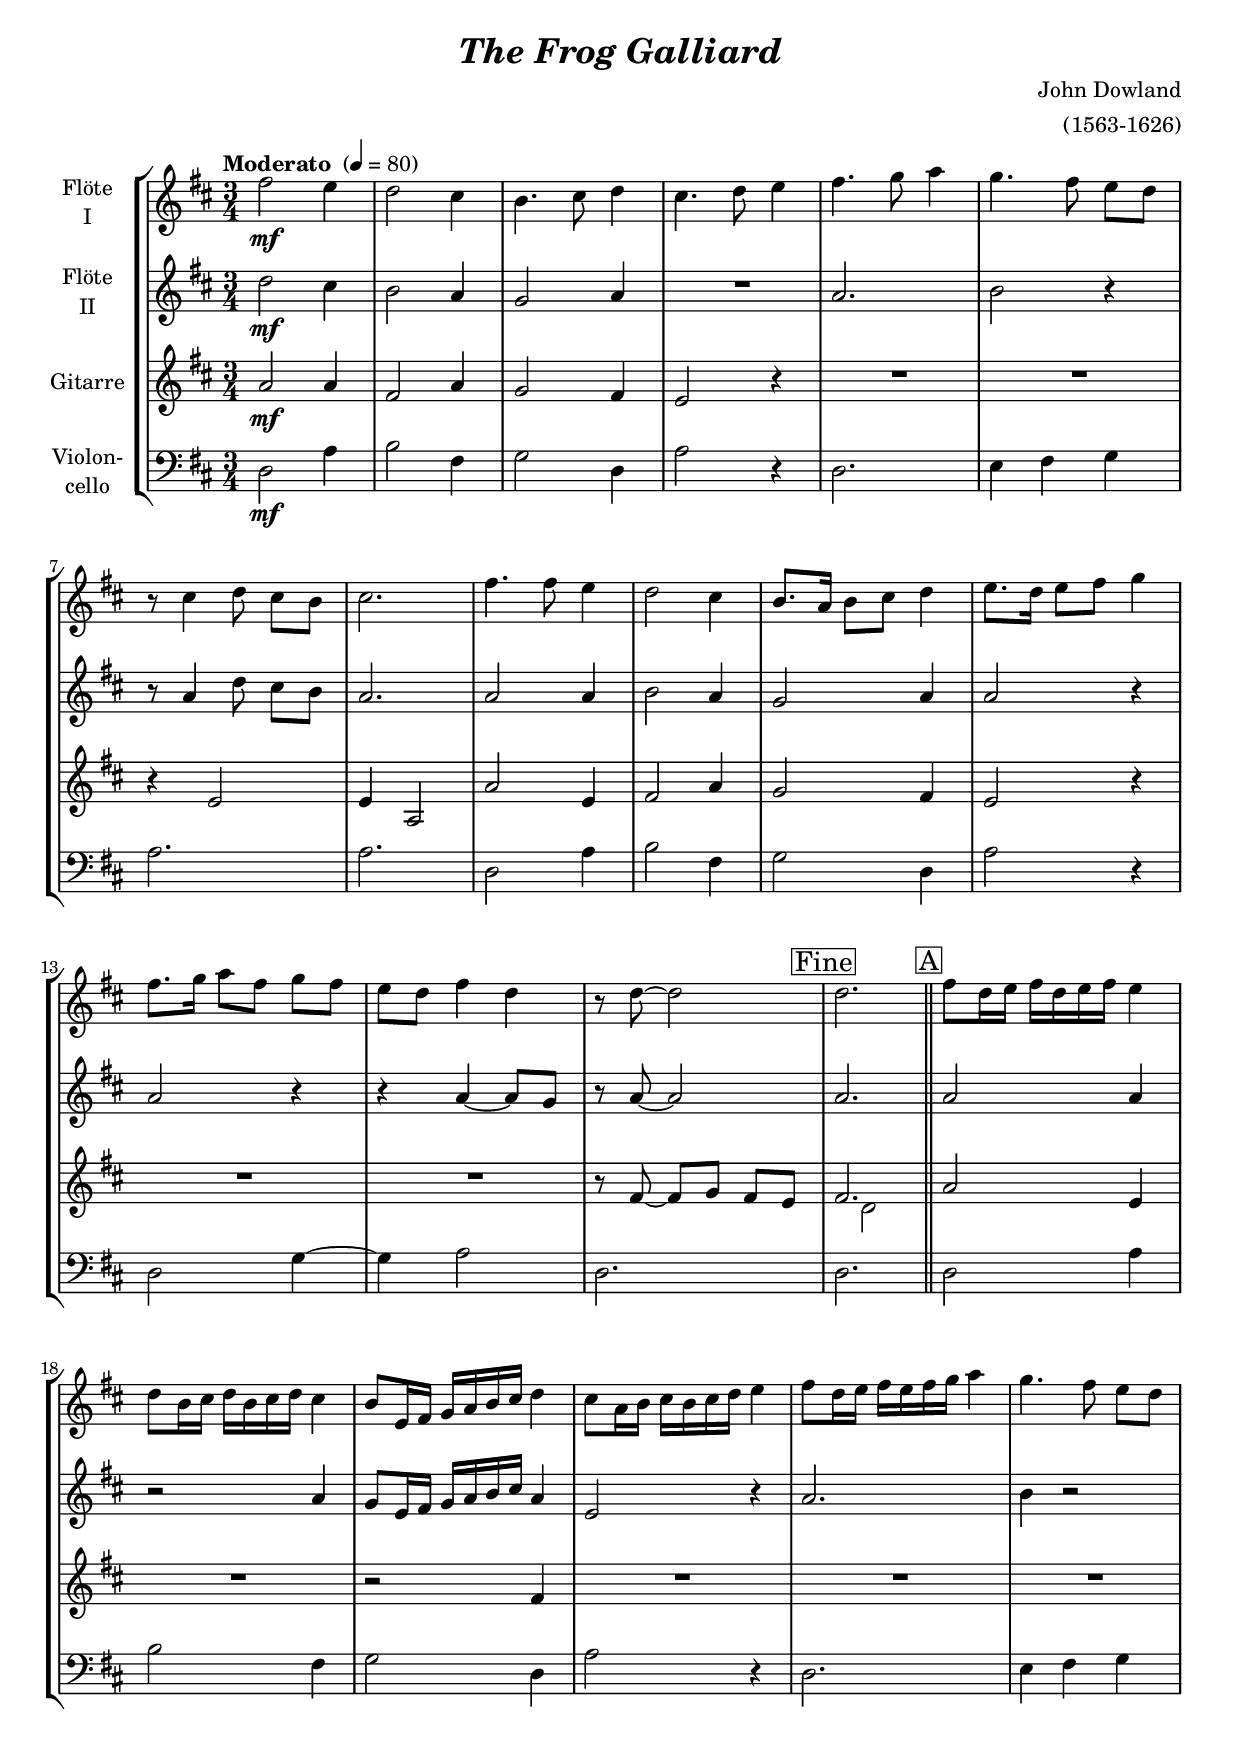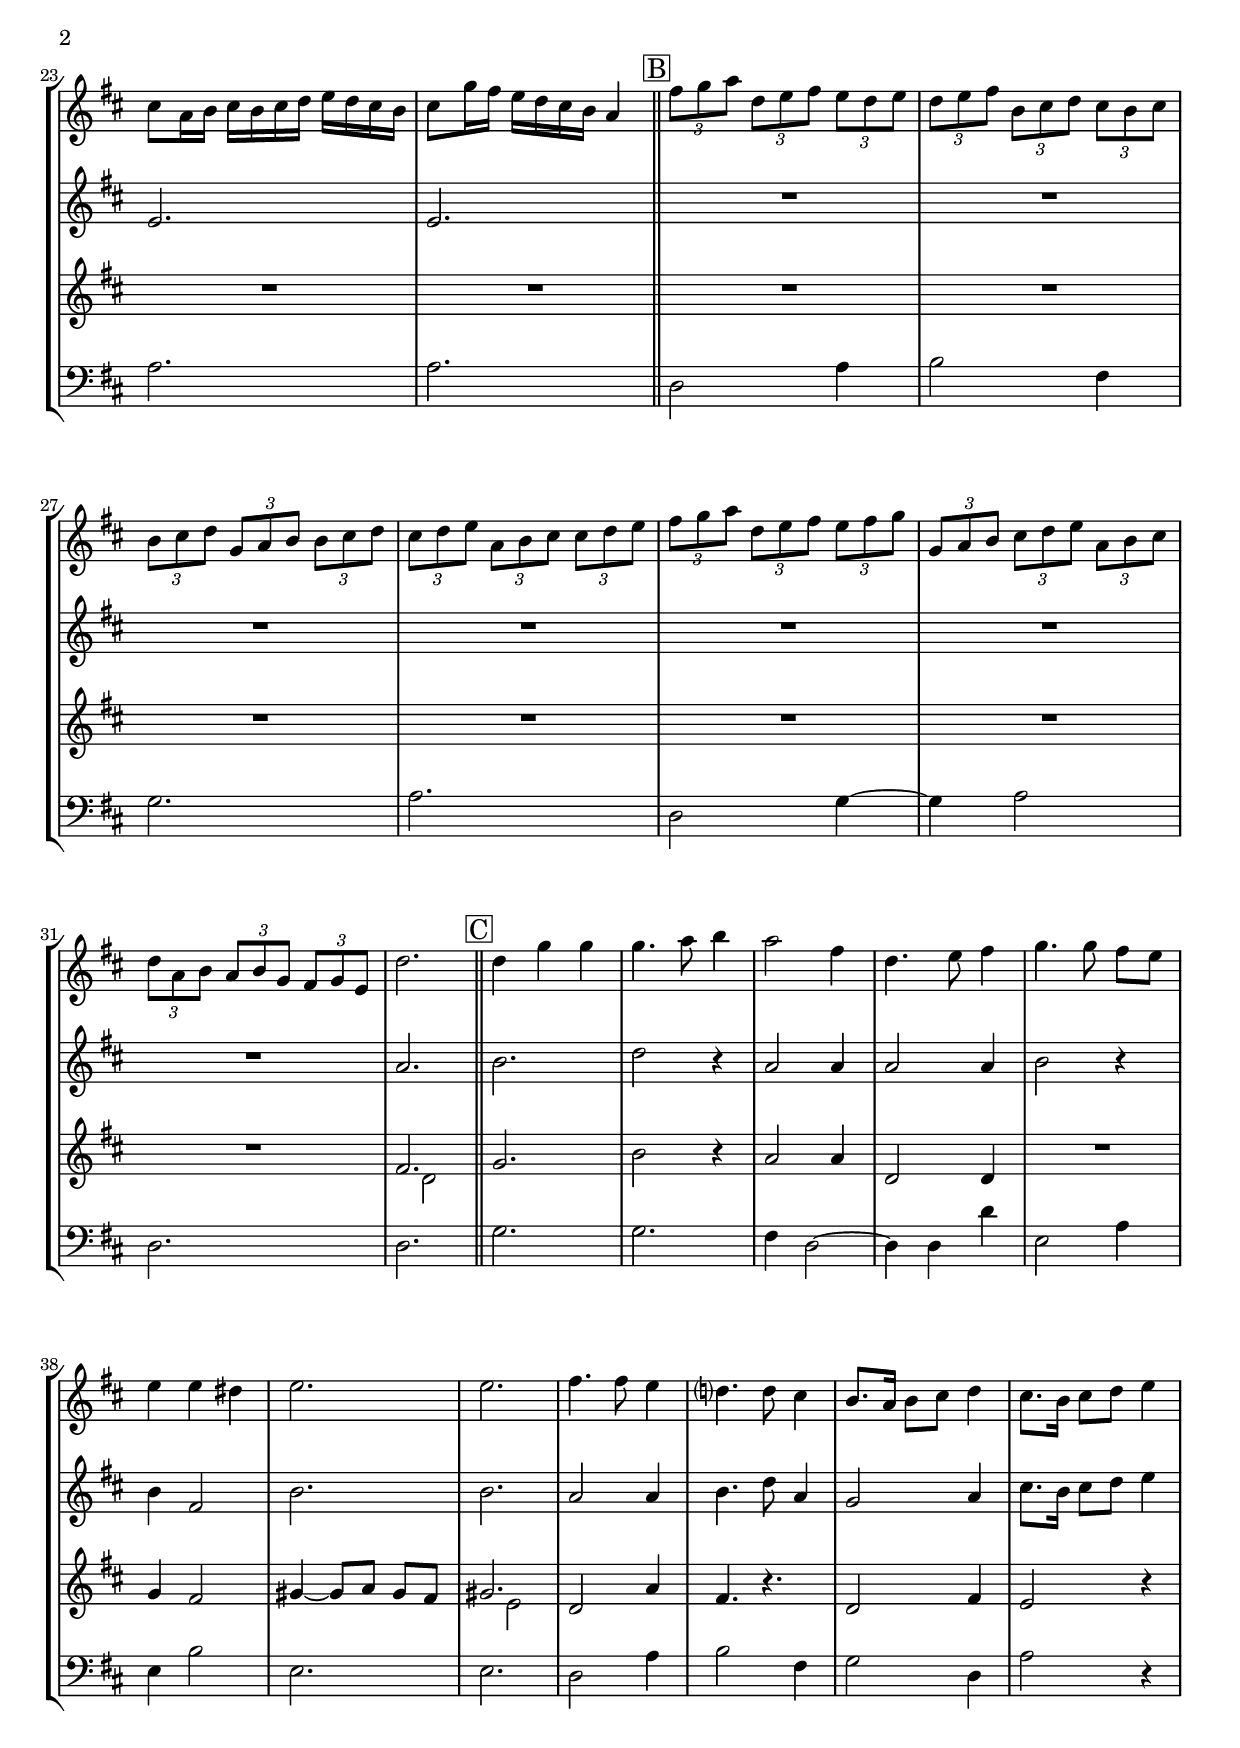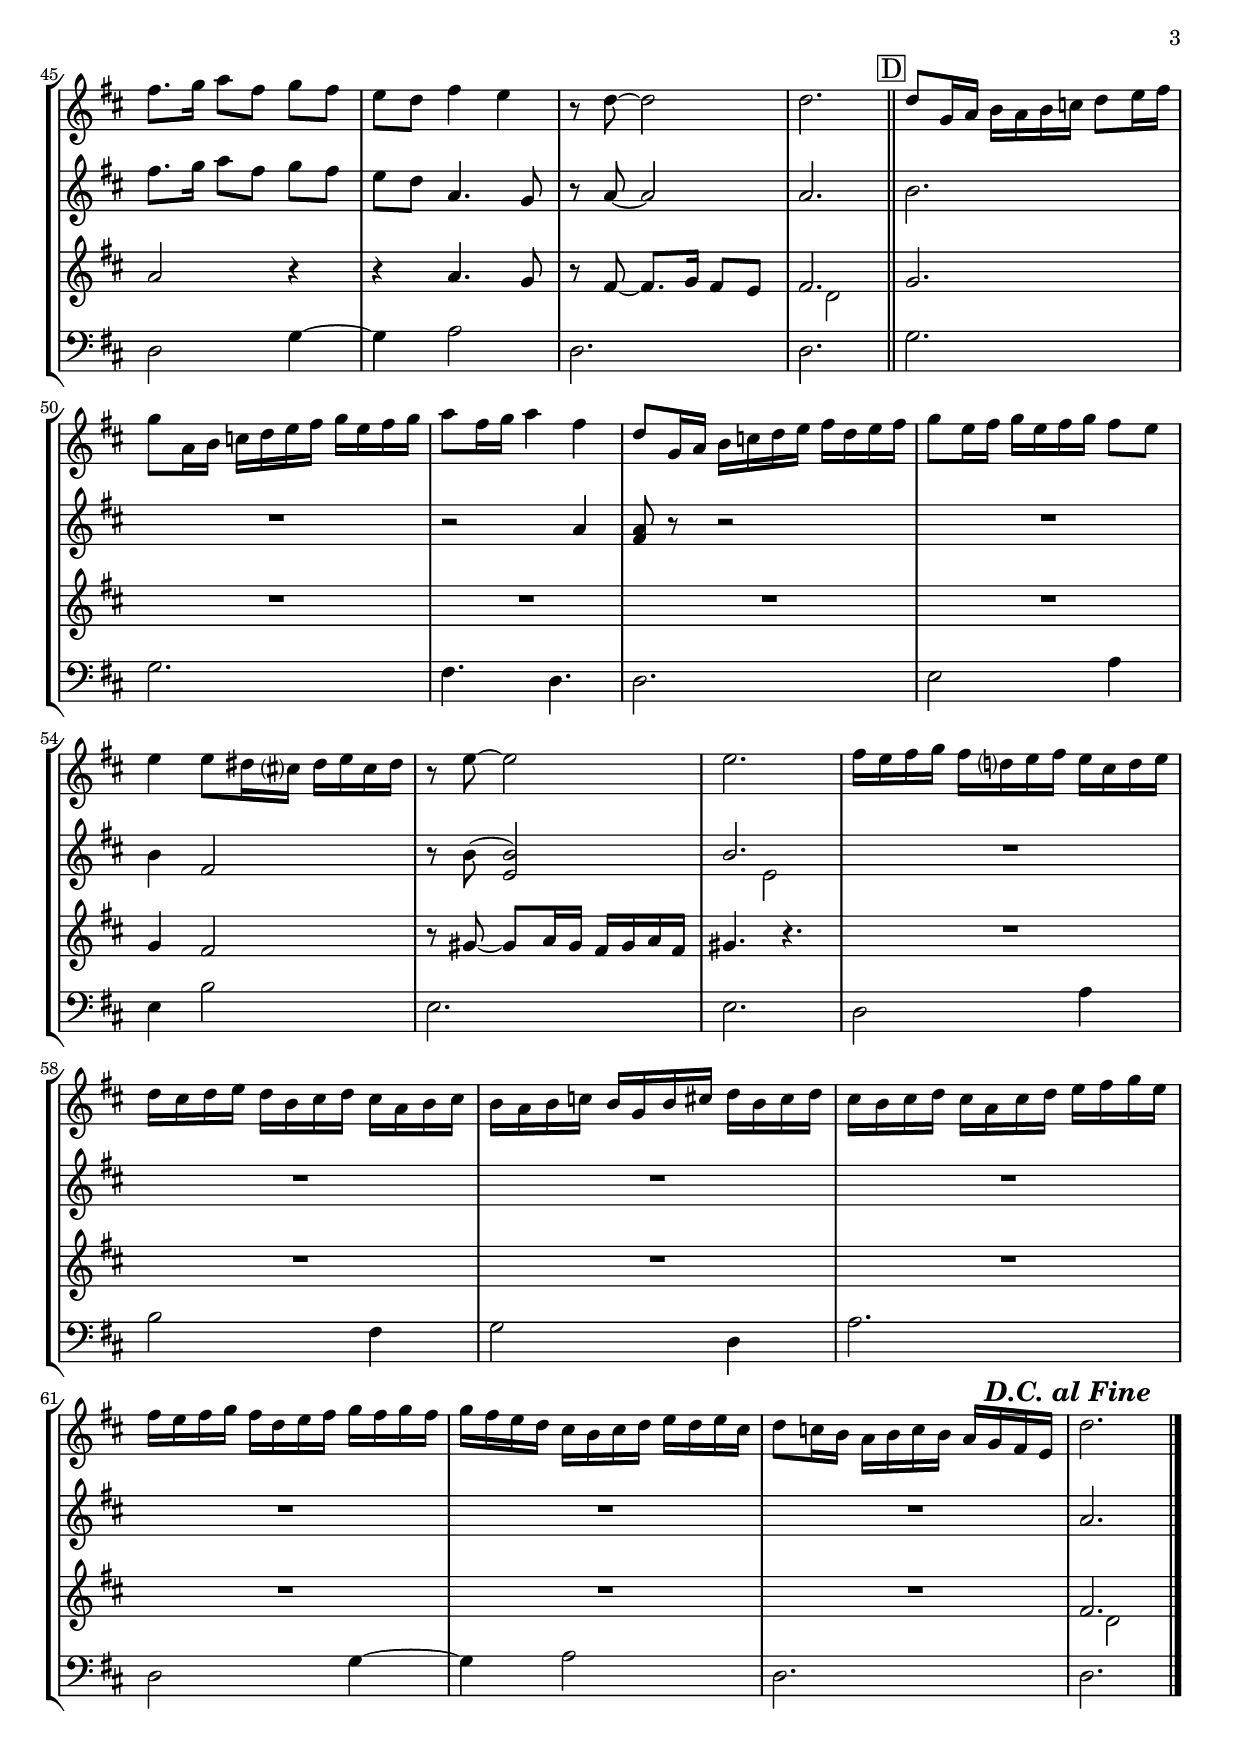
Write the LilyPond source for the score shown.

\version "2.18.2"
\include "deutsch.ly"

#(set-global-staff-size 19)

\header {
  title     = \markup \bold \italic "The Frog Galliard"
  composer  = "John Dowland"
  arranger  = "(1563-1626)"
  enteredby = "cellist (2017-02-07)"
}

voiceconsts = {
  \key e \major
  \time 3/4
  \clef "treble"
  \tempo "Moderato " 4=80
  %\numericTimeSignature
  \compressFullBarRests
  % Set default beaming for all staves
  \set Timing.beamExceptions = #'()
  \set Timing.baseMoment     = #(ly:make-moment 1 4)
  \set Timing.beatStructure  = #'(1 1 1)
  \set tupletSpannerDuration = #(ly:make-moment 1 4)
}

%mihi = "clarinet"
milo = "bassoon"
mihi = "flute"
migt = "acoustic guitar (nylon)"
%milo = "harpsichord"

dcaf = \mark \markup \bold \italic "D.C. al Fine"
fine = \mark \markup \box "Fine"

boxa = { \bar "||" \mark \markup \box "A" }
boxb = { \bar "||" \mark \markup \box "B" }
boxc = { \bar "||" \mark \markup \box "C" }
boxd = { \bar "||" \mark \markup \box "D" }

va = \relative c''' {
   \voiceconsts

   gis2\mf fis4
   e2 dis4
   cis4. dis8 e4
   dis4. e8 fis4
   gis4. a8 h4
   a4. gis8 fis e
   r dis4 e8 dis cis
   dis2.

   gis4. gis8 fis4
   e2 dis4
   cis8. h16 cis8 dis e4
   fis8. e16 fis8 gis a4
   gis8. a16 h8 gis a gis
   fis e gis4 e

   r8 e~ e2
   \fine e2. \boxa
   gis8 e16 fis gis e fis gis fis4
   e8 cis16 dis e cis dis e dis4
   cis8 fis,16 gis a h cis dis e4

   dis8 h16 cis dis cis dis e fis4
   gis8 e16 fis gis fis gis a h4
   a4. gis8 fis e
   dis h16 cis dis cis dis e fis e dis cis
   dis8 a'16 gis fis e dis cis h4 \boxb

   \times 2/3 { gis'8 a h e, fis gis fis e fis }
   \times 2/3 { e fis gis cis, dis e dis cis dis }
   \times 2/3 { cis dis e a, h cis cis dis e }
   \times 2/3 { dis e fis h, cis dis dis e fis }
   \times 2/3 { gis a h e, fis gis fis gis a }

   \times 2/3 { a, h cis dis e fis h, cis dis }
   \times 2/3 { e h cis h cis a gis a fis }
   e'2. \boxc
   e4 a a
   a4. h8 cis4
   h2 gis4
   e4. fis8 gis4

   a4. a8 gis fis
   fis4 fis eis
   fis2.
   fis
   gis4. gis8 fis4
   e?4. e8 dis4
   cis8. h16 cis8 dis e4

   dis8. cis16 dis8 e fis4
   gis8.a16 h8 gis a gis
   fis e gis4 fis
   r8 e~ e2
   e2. \boxd
   e8 a,16 h cis h cis d e8 fis16 gis

   a8 h,16 cis d e fis gis a fis gis a
   h8 gis16 a h4 gis
   e8 a,16 h cis d e fis gis e fis gis
   a8 fis16 gis a fis gis a gis8 fis

   fis4 fis8 eis16 dis? eis fis dis eis
   r8 fis~ fis2
   fis2.
   gis16 fis gis a gis e? fis gis fis dis e fis

   e dis e fis e cis dis e dis h cis dis
   cis h cis d cis a cis dis e cis dis e
   dis cis dis e dis h dis e fis gis a fis

   gis fis gis a gis e fis gis a gis a gis
   a gis fis e dis cis dis e fis e fis dis
   e8 d16 cis h cis d cis h a gis fis
   \dcaf e'2. \bar "|."
}

vb = \relative c'' {
   \voiceconsts
   
   e2\mf dis4
   cis2 h4
   a2 h4
   R2.
   h2.
   cis2 r4
   r8 h4 e8 dis cis
   h2.

   h2 h4
   cis2 h4
   a2 h4
   h2 r4
   h2 r4
   r h~ h8 a

   r8 h~ h2
   \fine h2. \boxa
   h2 h4
   r2 h4
   a8 fis16 gis a h cis dis h4

   fis2 r4
   h2.
   cis4 r2
   fis,2.
   fis \boxb

   R2.*7
   h2. \boxc
   cis
   e2 r4
   h2 h4
   h2 h4

   cis2 r4
   cis gis2
   cis2.
   cis
   h2 h4
   cis4. e8 h4
   a2 h4

   dis8. cis16 dis8 e fis4
   gis8. a16 h8 gis a gis
   fis e h4. a8
   r h~ h2
   h2. \boxd
   cis2.

   R2.
   r2 h4
   <gis h>8 r r2
   R2.

   cis4 gis2
   r8 cis( <fis, cis'>2)
   << cis'2. \\ { s4 fis,2 } >>
   R2.*7
   \dcaf h2.\bar "|."
}

vc = \relative c'' {
   \voiceconsts

   h2\mf h4
   gis2 h4
   a2 gis4
   fis2 r4
   R2.*2
   r4 fis2
   fis4 h,2

   h' fis4
   gis2 h4
   a2 gis4
   fis2 r4
   R2.*2

   r8 gis~ gis a gis fis
   \fine << gis2. \\ { s4 e2 } >> \boxa
   h'2 fis4
   R2.
   r2 gis4
   R2.*5 \boxb

   R2.*7
   << gis2. \\ { s4 e2 } >> \boxc
   a2.
   cis2 r4
   h2 h4
   e,2 e4

   R2.
   a4 gis2
   ais4~ ais8 h ais gis
   << ais2. \\ { s4 fis2 } >>
   e2 h'4
   gis4. r
   e2 gis4

   fis2 r4
   h2 r4
   r4 h4. a8
   r gis~ gis8. a16 gis8 fis
   << gis2. \\ { s4 e2 } >> \boxd
   a2.

   R2.*4
   a4 gis2
   r8 ais~ ais h16 ais gis ais h gis
   ais4. r

   R2.*7
   \dcaf << gis2. \\ { s4 e2 } >> \bar "|."
}

vd = \relative c {
   \voiceconsts
   \clef "bass"
   
   e2\mf h'4
   cis2 gis4
   a2 e4
   h'2 r4
   e,2.
   fis4 gis a
   h2.
   h

   e,2 h'4
   cis2 gis4
   a2 e4
   h'2 r4
   e,2 a4~
   a h2

   e,2.
   \fine e \boxa
   e2 h'4
   cis2 gis4
   a2 e4

   h'2 r4
   e,2.
   fis4 gis a
   h2.
   h \boxb

   e,2 h'4
   cis2 gis4
   a2.
   h
   e,2 a4~

   a h2
   e,2.
   e \boxc
   a
   a
   gis4 e2~
   e4 e e'

   fis,2 h4
   fis
   cis'2
   fis,2.
   fis
   e2 h'4
   cis2 gis4
   a2 e4

   h'2 r4
   e,2 a4~
   a h2
   e,2.
   e \boxd
   a

   a
   gis4. e
   e2.
   fis2 h4

   fis cis'2
   fis,2.
   fis
   e2 h'4

   cis2 gis4
   a2 e4
   h'2.

   e,2 a4~
   a h2
   e,2.
   \dcaf e \bar "|."
}


music = \new StaffGroup <<
      \new Staff {
        \set Staff.midiInstrument = \mihi
        \set Staff.instrumentName = \markup \center-column { "Flöte" "I" }
        \transpose e d { \va }
      }

      \new Staff {
        \set Staff.midiInstrument = \mihi
        \set Staff.instrumentName = \markup \center-column { "Flöte" "II" }
        \transpose e d { \vb }
      }

      \new Staff {
        \set Staff.midiInstrument = \migt
        \set Staff.instrumentName = \markup \center-column { "Gitarre" }
        \transpose e d { \vc }
      }

      \new Staff {
        \set Staff.midiInstrument = \milo
        \set Staff.instrumentName = \markup \center-column { "Violon-" "cello" }
        \transpose e d { \vd }
      }
>>

\book {
  \score {
   \music
    \layout {}
  }

  \score {
    \unfoldRepeats \music

    \midi {
      \context {
        \Score
      }
    }
  }
}
